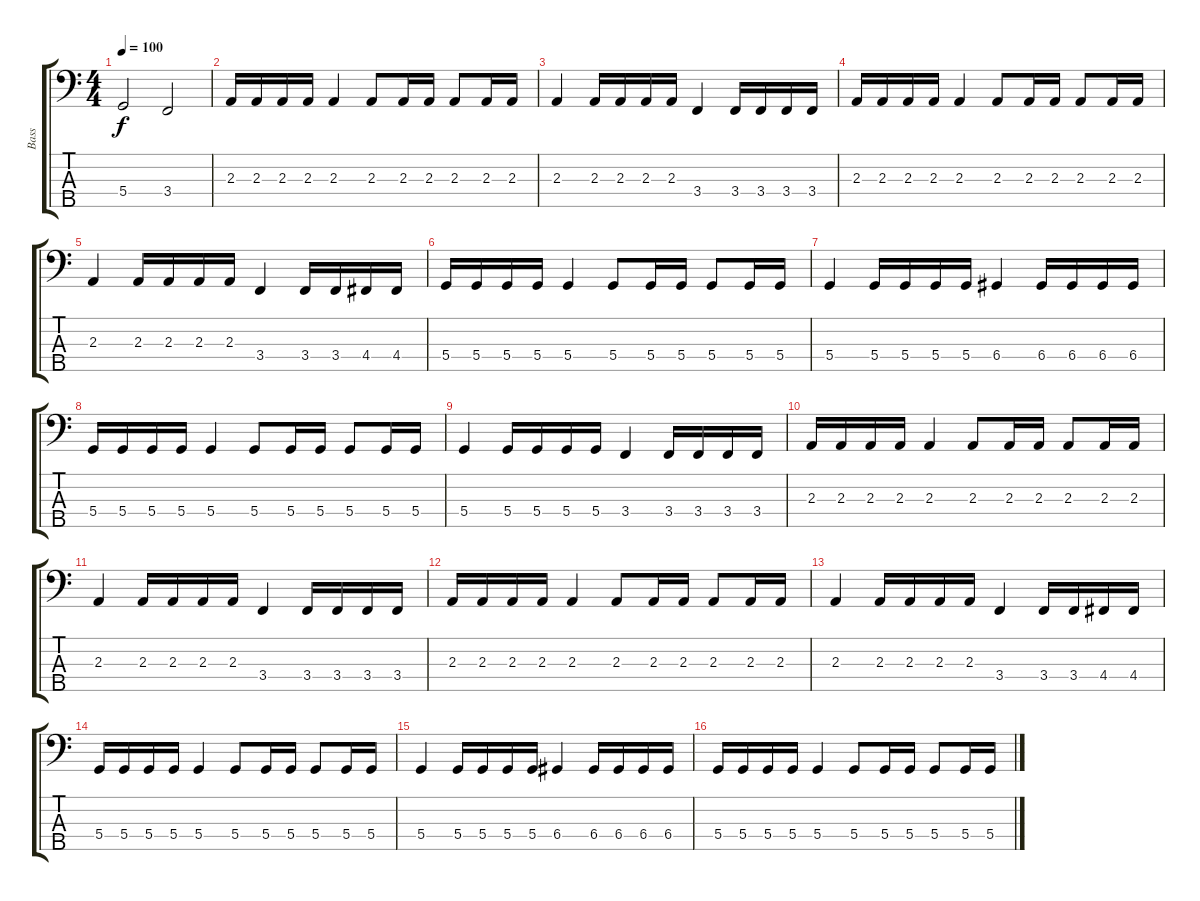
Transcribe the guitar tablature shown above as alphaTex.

\track ("Bass" "Bass") {instrument electricbassfinger}
\staff {score tabs}
\tuning (F2 C2 G1 D1 A0) {hide}
\ts (4 4)
\tempo 100
\clef f4
\ks c
5.4.2{dy f} 3.4.2 |
2.3.16 2.3.16 2.3.16 2.3.16 2.3.4 2.3.8 2.3.16 2.3.16 2.3.8 2.3.16 2.3.16 |
2.3.4 2.3.16 2.3.16 2.3.16 2.3.16 3.4.4 3.4.16 3.4.16 3.4.16 3.4.16 |
2.3.16 2.3.16 2.3.16 2.3.16 2.3.4 2.3.8 2.3.16 2.3.16 2.3.8 2.3.16 2.3.16 |
2.3.4 2.3.16 2.3.16 2.3.16 2.3.16 3.4.4 3.4.16 3.4.16 4.4.16 4.4.16 |
5.4.16 5.4.16 5.4.16 5.4.16 5.4.4 5.4.8 5.4.16 5.4.16 5.4.8 5.4.16 5.4.16 |
5.4.4 5.4.16 5.4.16 5.4.16 5.4.16 6.4.4 6.4.16 6.4.16 6.4.16 6.4.16 |
5.4.16 5.4.16 5.4.16 5.4.16 5.4.4 5.4.8 5.4.16 5.4.16 5.4.8 5.4.16 5.4.16 |
5.4.4 5.4.16 5.4.16 5.4.16 5.4.16 3.4.4 3.4.16 3.4.16 3.4.16 3.4.16 |
2.3.16 2.3.16 2.3.16 2.3.16 2.3.4 2.3.8 2.3.16 2.3.16 2.3.8 2.3.16 2.3.16 |
2.3.4 2.3.16 2.3.16 2.3.16 2.3.16 3.4.4 3.4.16 3.4.16 3.4.16 3.4.16 |
2.3.16 2.3.16 2.3.16 2.3.16 2.3.4 2.3.8 2.3.16 2.3.16 2.3.8 2.3.16 2.3.16 |
2.3.4 2.3.16 2.3.16 2.3.16 2.3.16 3.4.4 3.4.16 3.4.16 4.4.16 4.4.16 |
5.4.16 5.4.16 5.4.16 5.4.16 5.4.4 5.4.8 5.4.16 5.4.16 5.4.8 5.4.16 5.4.16 |
5.4.4 5.4.16 5.4.16 5.4.16 5.4.16 6.4.4 6.4.16 6.4.16 6.4.16 6.4.16 |
5.4.16 5.4.16 5.4.16 5.4.16 5.4.4 5.4.8 5.4.16 5.4.16 5.4.8 5.4.16 5.4.16
